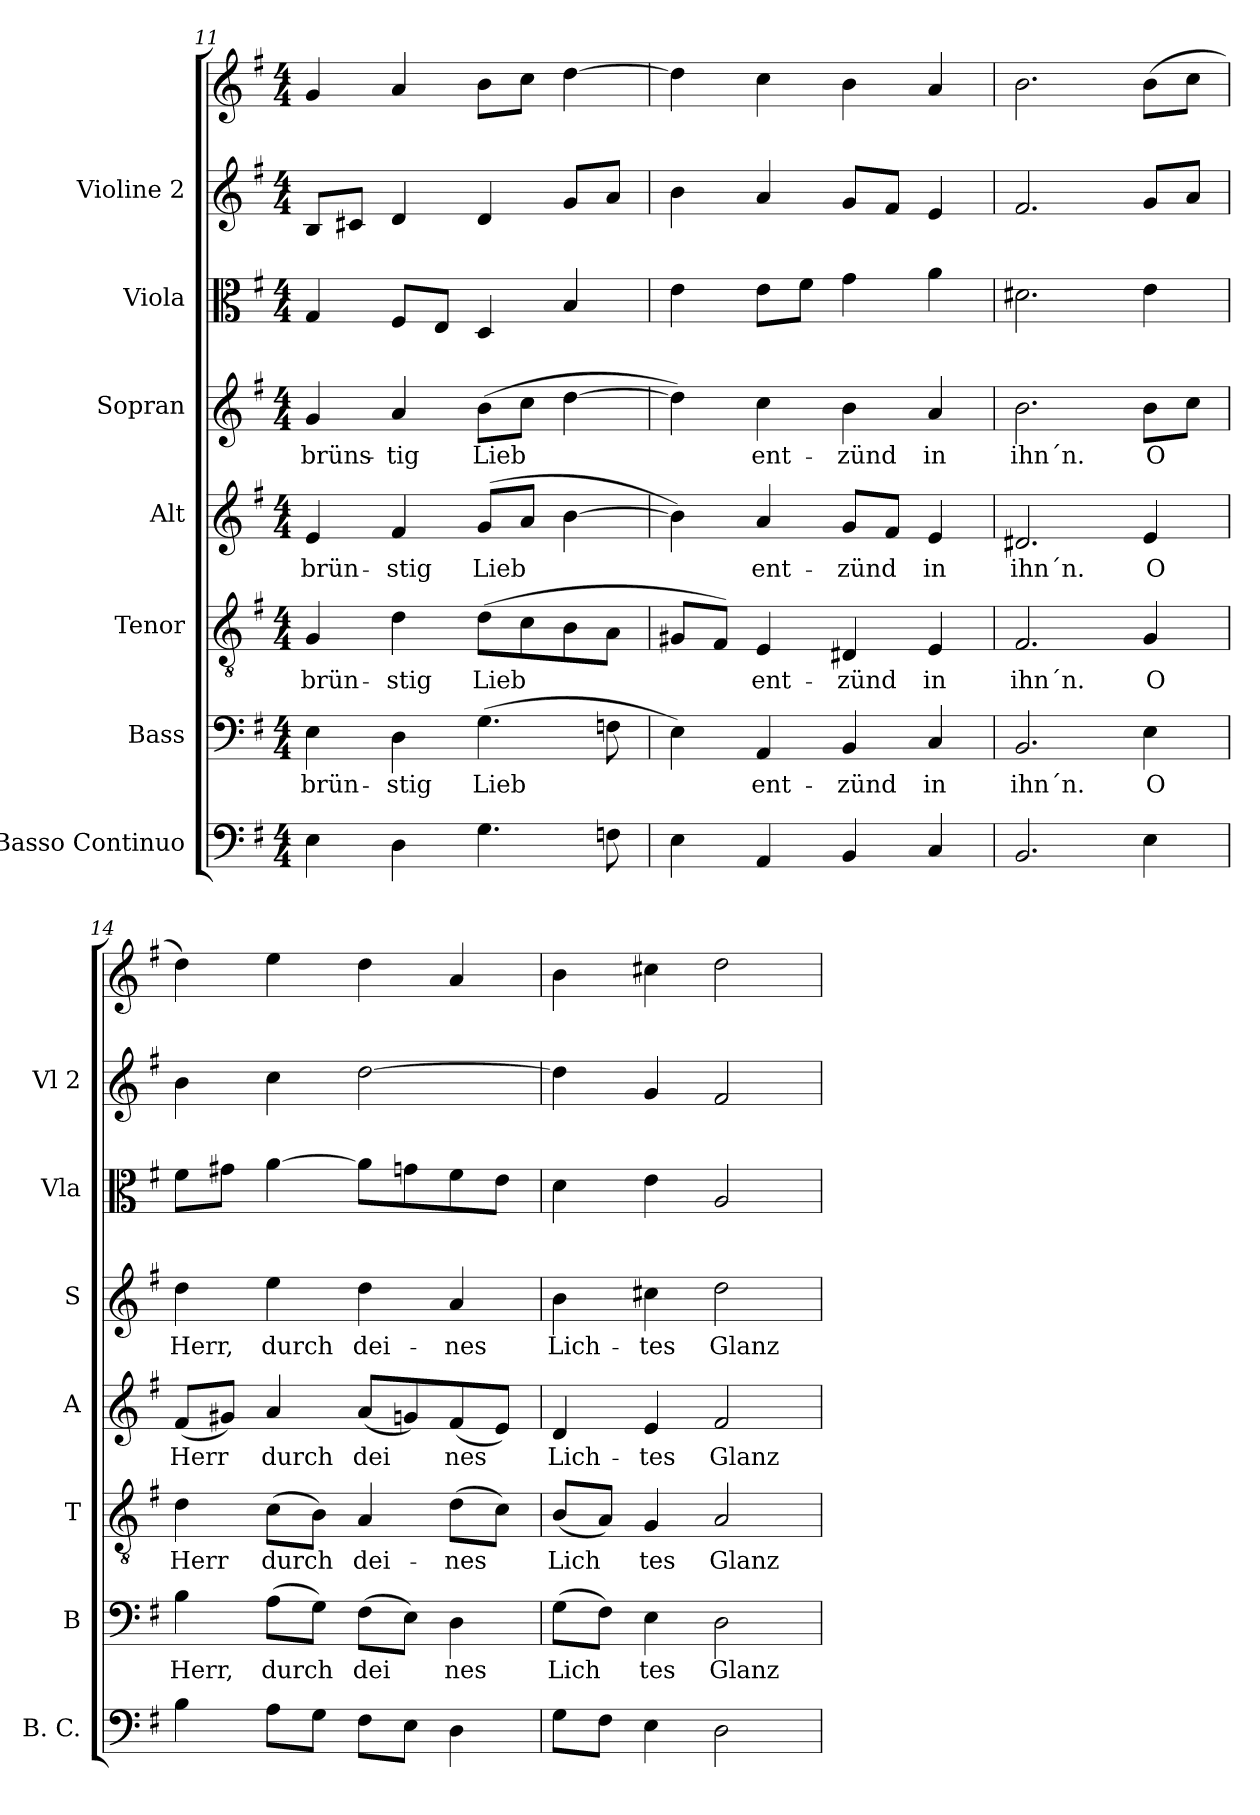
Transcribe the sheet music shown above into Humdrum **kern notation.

**kern	**kern	**text	**kern	**text	**kern	**text	**kern	**text	**kern	**kern	**kern
*part7	*part6	*part6	*part5	*part5	*part4	*part4	*part3	*part3	*part2	*part1	*part1
*staff8	*staff7	*staff7	*staff6	*staff6	*staff5	*staff5	*staff4	*staff4	*staff3	*staff2	*staff1
*I"Basso Continuo	*I"Bass	*	*I"Tenor	*	*I"Alt	*	*I"Sopran	*	*I"Viola	*I"Violine 2	*
*I'B. C.	*I'B	*	*I'T	*	*I'A	*	*I'S	*	*I'Vla	*I'Vl 2	*
*clefF4	*clefF4	*	*clefGv2	*	*clefG2	*	*clefG2	*	*clefC3	*clefG2	*clefG2
*ITrd7c12	*	*	*	*	*	*	*	*	*	*	*
*k[f#]	*k[f#]	*	*k[f#]	*	*k[f#]	*	*k[f#]	*	*k[f#]	*k[f#]	*k[f#]
*M4/4	*M4/4	*	*M4/4	*	*M4/4	*	*M4/4	*	*M4/4	*M4/4	*M4/4
=11	=11	=11	=11	=11	=11	=11	=11	=11	=11	=11	=11
!	!	!LO:LY:b	!	!LO:LY:b	!	!LO:LY:b	!	!LO:LY:b	!	!	!
4EE\	4E\	brün-	4G/	brün-	4e/	brün-	4g/	brüns-	4G/	8B/L	4g/
.	.	.	.	.	.	.	.	.	.	8c#X/J	.
!	!	!LO:LY:b	!	!LO:LY:b	!	!LO:LY:b	!	!LO:LY:b	!	!	!
4DD\	4D\	stig	4d\	stig	4f#/	stig	4a/	tig	8F#/L	4d/	4a/
.	.	.	.	.	.	.	.	.	8E/J	.	.
!	!	!LO:LY:b	!	!LO:LY:b	!	!LO:LY:b	!	!LO:LY:b	!	!	!
4.GG\	(4.G\	Lieb	(8d\L	Lieb	(8g/L	Lieb	(8b\L	Lieb	4D/	4d/	8b\L
.	.	.	8c\	.	8a/J	.	8cc\J	.	.	.	8cc\J
.	.	.	8B\	.	[4b\	.	[4dd\	.	4B/	8g/L	[4dd\
8FFn\	8Fn\	.	8A\J	.	.	.	.	.	.	8a/J	.
=12	=12	=12	=12	=12	=12	=12	=12	=12	=12	=12	=12
4EE\	4E\)	.	8G#X/L	.	4b\])	.	4dd\])	.	4e\	4b\	4dd\]
.	.	.	8F#/J)	.	.	.	.	.	.	.	.
!	!	!LO:LY:b	!	!LO:LY:b	!	!LO:LY:b	!	!LO:LY:b	!	!	!
4AAA/	4AA/	ent-	4E/	ent-	4a/	ent-	4cc\	ent-	8e\L	4a/	4cc\
.	.	.	.	.	.	.	.	.	8f#\J	.	.
!	!	!LO:LY:b	!	!LO:LY:b	!	!LO:LY:b	!	!LO:LY:b	!	!	!
4BBB/	4BB/	zünd	4D#X/	zünd	8g/L	zünd	4b\	zünd	4g\	8g/L	4b\
.	.	.	.	.	8f#/J	.	.	.	.	8f#/J	.
!	!	!LO:LY:b	!	!LO:LY:b	!	!LO:LY:b	!	!LO:LY:b	!	!	!
4CC/	4C/	in	4E/	in	4e/	in	4a/	in	4a\	4e/	4a/
!!LO:LB:g=z
=13	=13	=13	=13	=13	=13	=13	=13	=13	=13	=13	=13
!	!	!LO:LY:b	!	!LO:LY:b	!	!LO:LY:b	!	!LO:LY:b	!	!	!
2.BBB>/	2.BB>/	ihn´n.	2.F#>/	ihn´n.	2.d#X>/	ihn´n.	2.b>\	ihn´n.	2.d#X>\	2.f#>/	2.b>\
!	!	!LO:LY:b	!	!LO:LY:b	!	!LO:LY:b	!	!LO:LY:b	!	!	!
4EE\	4E\	O	4G/	O	4e/	O	8b\L	O	4e\	8g/L	(8b\L
.	.	.	.	.	.	.	8cc\J	.	.	8a/J	8cc\J
=14	=14	=14	=14	=14	=14	=14	=14	=14	=14	=14	=14
!	!	!LO:LY:b	!	!LO:LY:b	!	!LO:LY:b	!	!LO:LY:b	!	!	!
4BB\	4B\	Herr,	4d\	Herr	(8f#/L	Herr	4dd\	Herr,	8f#\L	4b\	4dd\)
.	.	.	.	.	8g#X/J)	.	.	.	8g#X\J	.	.
!	!	!LO:LY:b	!	!LO:LY:b	!	!LO:LY:b	!	!LO:LY:b	!	!	!
8AA\L	(8A\L	durch	(8c\L	durch	4a/	durch	4ee\	durch	[4a\	4cc\	4ee\
8GG\J	8G\J)	.	8B\J)	.	.	.	.	.	.	.	.
!	!	!LO:LY:b	!	!LO:LY:b	!	!LO:LY:b	!	!LO:LY:b	!	!	!
8FF#\L	(8F#\L	dei	4A/	dei-	(8a/L	dei	4dd\	dei-	8a\L]	[2dd\	4dd\
8EE\J	8E\J)	.	.	.	8gn/)	.	.	.	8gn\	.	.
!	!	!LO:LY:b	!	!LO:LY:b	!	!LO:LY:b	!	!LO:LY:b	!	!	!
4DD\	4D\	nes	(8d\L	nes	(8f#/	nes	4a/	nes	8f#\	.	4a/
.	.	.	8c\J)	.	8e/J)	.	.	.	8e\J	.	.
=15	=15	=15	=15	=15	=15	=15	=15	=15	=15	=15	=15
!	!	!LO:LY:b	!	!LO:LY:b	!	!LO:LY:b	!	!LO:LY:b	!	!	!
8GG\L	(8G\L	Lich	(8B/L	Lich	4d/	Lich-	4b\	Lich-	4d\	4dd\]	4b\
8FF#\J	8F#\J)	.	8A/J)	.	.	.	.	.	.	.	.
!	!	!LO:LY:b	!	!LO:LY:b	!	!LO:LY:b	!	!LO:LY:b	!	!	!
4EE\	4E\	tes	4G/	tes	4e/	tes	4cc#X\	tes	4e\	4g/	4cc#X\
!	!	!LO:LY:b	!	!LO:LY:b	!	!LO:LY:b	!	!LO:LY:b	!	!	!
2DD>\	2D>\	Glanz	2A>/	Glanz	2f#>/	Glanz	2dd>\	Glanz	2A>/	2f#>/	2dd>\
=	=	=	=	=	=	=	=	=	=	=	=
*-	*-	*-	*-	*-	*-	*-	*-	*-	*-	*-	*-
